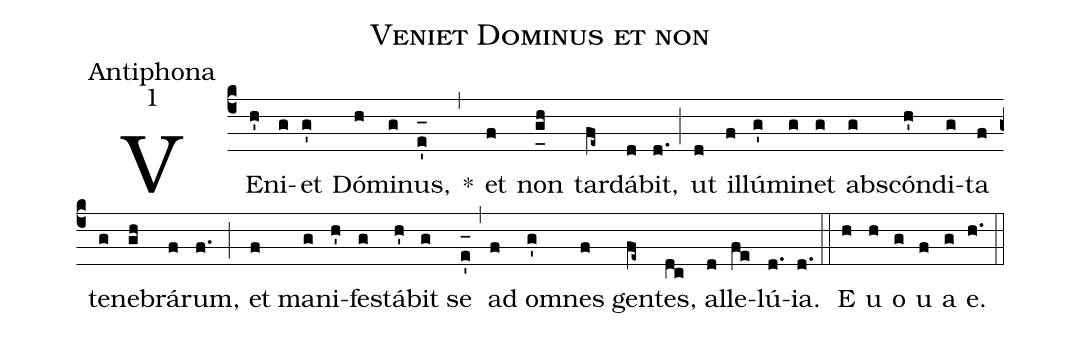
name:Veniet Dominus et non;
office-part:Antiphona;
mode:1;
%%
(c4) VE(h')ni(g)et(g') Dó(h)mi(g)nus,(e'_[oh:h]) *(,) et(f) non(g_[uh:l]h) tar(fe~)dá(d)bit,(d.) (;) ut(d) il(f)lú(g')mi(g)net(g) abs(g)cón(h')di(g)ta(f) te(g)ne(gh)brá(f)rum,(f.) (;) et(f) ma(g)ni(h')fe(g)stá(h')bit(g) se(e'_[oh:h]) (,) ad(f) o(g')mnes(f) gen(fe~)tes,(dc) al(d)le(fe)lú(d.){ia}.(d.) (::) <eu>E(h) u(h) o(g) u(f) a(g) e.</eu>(h.) (::)
